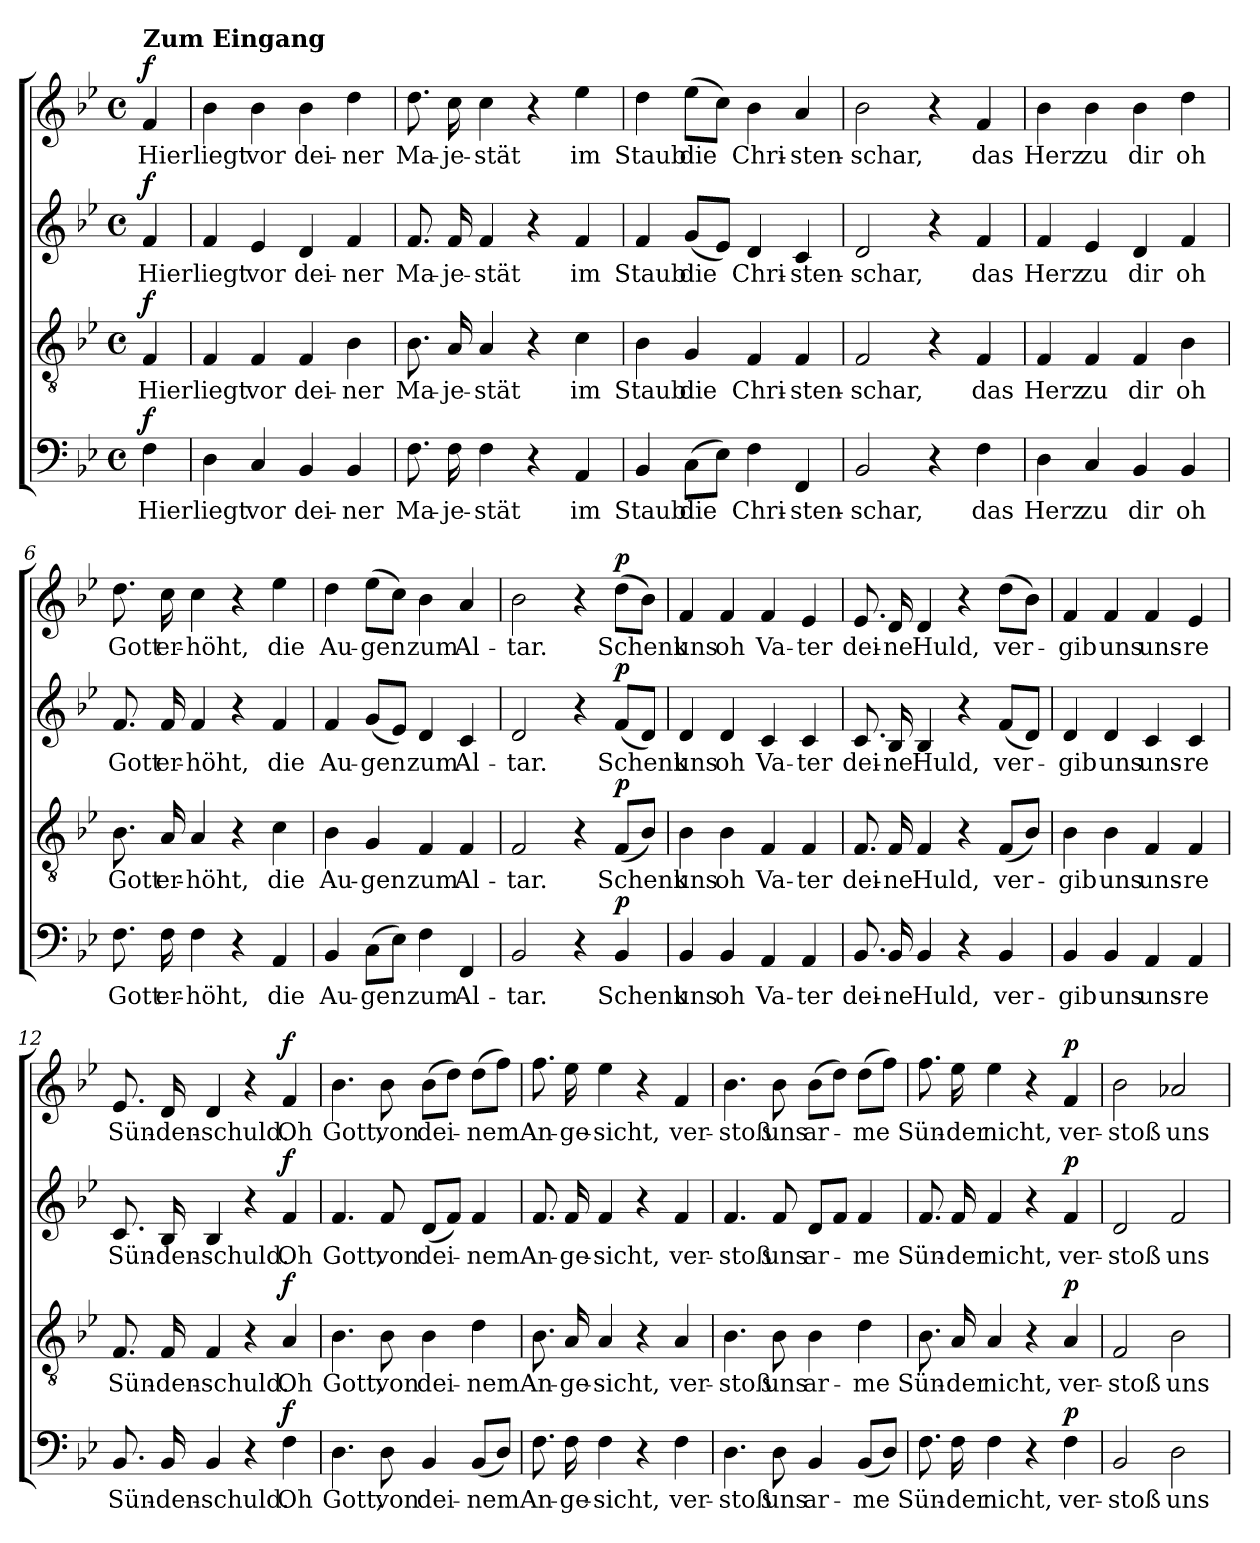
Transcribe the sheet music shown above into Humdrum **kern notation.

**kern	**text	**dynam	**kern	**text	**dynam	**kern	**text	**dynam	**kern	**text	**dynam
*part4	*part4	*part4	*part3	*part3	*part3	*part2	*part2	*part2	*part1	*part1	*part1
*staff4	*staff4	*staff4	*staff3	*staff3	*staff3	*staff2	*staff2	*staff2	*staff1	*staff1	*staff1
*clefF4	*	*	*clefGv2	*	*	*clefG2	*	*	*clefG2	*	*
*k[b-e-]	*	*	*k[b-e-]	*	*	*k[b-e-]	*	*	*k[b-e-]	*	*
*B-:	*	*	*B-:	*	*	*B-:	*	*	*B-:	*	*
*M4/4	*	*	*M4/4	*	*	*M4/4	*	*	*M4/4	*	*
*met(c)	*	*	*met(c)	*	*	*met(c)	*	*	*met(c)	*	*
=	=	=	=	=	=	=	=	=	=	=	=
!	!	!	!	!	!	!	!	!	!LO:TX:a:B:t=Zum Eingang	!	!
!	!LO:LY:b	!LO:DY:a	!	!LO:LY:b	!LO:DY:a	!	!LO:LY:b	!LO:DY:a	!	!LO:LY:b	!LO:DY:a
4F\	Hier	f	4F/	Hier	f	4f/	Hier	f	4f/	Hier	f
=1	=1	=1	=1	=1	=1	=1	=1	=1	=1	=1	=1
!	!LO:LY:b	!	!	!LO:LY:b	!	!	!LO:LY:b	!	!	!LO:LY:b	!
4D\	liegt	.	4F/	liegt	.	4f/	liegt	.	4b-\	liegt	.
!	!LO:LY:b	!	!	!LO:LY:b	!	!	!LO:LY:b	!	!	!LO:LY:b	!
4C/	vor	.	4F/	vor	.	4e-/	vor	.	4b-\	vor	.
!	!LO:LY:b	!	!	!LO:LY:b	!	!	!LO:LY:b	!	!	!LO:LY:b	!
4BB-/	dei-	.	4F/	dei-	.	4d/	dei-	.	4b-\	dei-	.
!	!LO:LY:b	!	!	!LO:LY:b	!	!	!LO:LY:b	!	!	!LO:LY:b	!
4BB-/	-ner	.	4B-\	-ner	.	4f/	-ner	.	4dd\	-ner	.
=2	=2	=2	=2	=2	=2	=2	=2	=2	=2	=2	=2
!	!LO:LY:b	!	!	!LO:LY:b	!	!	!LO:LY:b	!	!	!LO:LY:b	!
8.F\	Ma-	.	8.B-\	Ma-	.	8.f/	Ma-	.	8.dd\	Ma-	.
!	!LO:LY:b	!	!	!LO:LY:b	!	!	!LO:LY:b	!	!	!LO:LY:b	!
16F\	-je-	.	16A/	-je-	.	16f/	-je-	.	16cc\	-je-	.
!	!LO:LY:b	!	!	!LO:LY:b	!	!	!LO:LY:b	!	!	!LO:LY:b	!
4F\	-stät	.	4A/	-stät	.	4f/	-stät	.	4cc\	-stät	.
4r	.	.	4r	.	.	4r	.	.	4r	.	.
!	!LO:LY:b	!	!	!LO:LY:b	!	!	!LO:LY:b	!	!	!LO:LY:b	!
4AA/	im	.	4c\	im	.	4f/	im	.	4ee-\	im	.
=3	=3	=3	=3	=3	=3	=3	=3	=3	=3	=3	=3
!	!LO:LY:b	!	!	!LO:LY:b	!	!	!LO:LY:b	!	!	!LO:LY:b	!
4BB-/	Staub	.	4B-\	Staub	.	4f/	Staub	.	4dd\	Staub	.
!	!LO:LY:b	!	!	!LO:LY:b	!	!	!LO:LY:b	!	!	!LO:LY:b	!
(>8C\L	die	.	4G/	die	.	(<8g/L	die	.	(>8ee-\L	die	.
8E-\J)	.	.	.	.	.	8e-/J)	.	.	8cc\J)	.	.
!	!LO:LY:b	!	!	!LO:LY:b	!	!	!LO:LY:b	!	!	!LO:LY:b	!
4F\	Chri-	.	4F/	Chri-	.	4d/	Chri-	.	4b-\	Chri-	.
!	!LO:LY:b	!	!	!LO:LY:b	!	!	!LO:LY:b	!	!	!LO:LY:b	!
4FF/	-sten-	.	4F/	-sten-	.	4c/	-sten-	.	4a/	-sten-	.
=4	=4	=4	=4	=4	=4	=4	=4	=4	=4	=4	=4
!	!LO:LY:b	!	!	!LO:LY:b	!	!	!LO:LY:b	!	!	!LO:LY:b	!
2BB-/	-schar,	.	2F/	-schar,	.	2d/	-schar,	.	2b-\	-schar,	.
4r	.	.	4r	.	.	4r	.	.	4r	.	.
!	!LO:LY:b	!	!	!LO:LY:b	!	!	!LO:LY:b	!	!	!LO:LY:b	!
4F\	das	.	4F/	das	.	4f/	das	.	4f/	das	.
!!LO:LB:g=z
=5	=5	=5	=5	=5	=5	=5	=5	=5	=5	=5	=5
!	!LO:LY:b	!	!	!LO:LY:b	!	!	!LO:LY:b	!	!	!LO:LY:b	!
4D\	Herz	.	4F/	Herz	.	4f/	Herz	.	4b-\	Herz	.
!	!LO:LY:b	!	!	!LO:LY:b	!	!	!LO:LY:b	!	!	!LO:LY:b	!
4C/	zu	.	4F/	zu	.	4e-/	zu	.	4b-\	zu	.
!	!LO:LY:b	!	!	!LO:LY:b	!	!	!LO:LY:b	!	!	!LO:LY:b	!
4BB-/	dir	.	4F/	dir	.	4d/	dir	.	4b-\	dir	.
!	!LO:LY:b	!	!	!LO:LY:b	!	!	!LO:LY:b	!	!	!LO:LY:b	!
4BB-/	oh	.	4B-\	oh	.	4f/	oh	.	4dd\	oh	.
=6	=6	=6	=6	=6	=6	=6	=6	=6	=6	=6	=6
!	!LO:LY:b	!	!	!LO:LY:b	!	!	!LO:LY:b	!	!	!LO:LY:b	!
8.F\	Gott	.	8.B-\	Gott	.	8.f/	Gott	.	8.dd\	Gott	.
!	!LO:LY:b	!	!	!LO:LY:b	!	!	!LO:LY:b	!	!	!LO:LY:b	!
16F\	er-	.	16A/	er-	.	16f/	er-	.	16cc\	er-	.
!	!LO:LY:b	!	!	!LO:LY:b	!	!	!LO:LY:b	!	!	!LO:LY:b	!
4F\	-höht,	.	4A/	-höht,	.	4f/	-höht,	.	4cc\	-höht,	.
4r	.	.	4r	.	.	4r	.	.	4r	.	.
!	!LO:LY:b	!	!	!LO:LY:b	!	!	!LO:LY:b	!	!	!LO:LY:b	!
4AA/	die	.	4c\	die	.	4f/	die	.	4ee-\	die	.
=7	=7	=7	=7	=7	=7	=7	=7	=7	=7	=7	=7
!	!LO:LY:b	!	!	!LO:LY:b	!	!	!LO:LY:b	!	!	!LO:LY:b	!
4BB-/	Au-	.	4B-\	Au-	.	4f/	Au-	.	4dd\	Au-	.
!	!LO:LY:b	!	!	!LO:LY:b	!	!	!LO:LY:b	!	!	!LO:LY:b	!
(>8C\L	-gen	.	4G/	-gen	.	(<8g/L	-gen	.	(>8ee-\L	-gen	.
8E-\J)	.	.	.	.	.	8e-/J)	.	.	8cc\J)	.	.
!	!LO:LY:b	!	!	!LO:LY:b	!	!	!LO:LY:b	!	!	!LO:LY:b	!
4F\	zum	.	4F/	zum	.	4d/	zum	.	4b-\	zum	.
!	!LO:LY:b	!	!	!LO:LY:b	!	!	!LO:LY:b	!	!	!LO:LY:b	!
4FF/	Al-	.	4F/	Al-	.	4c/	Al-	.	4a/	Al-	.
=8	=8	=8	=8	=8	=8	=8	=8	=8	=8	=8	=8
!	!LO:LY:b	!	!	!LO:LY:b	!	!	!LO:LY:b	!	!	!LO:LY:b	!
2BB-/	-tar.	.	2F/	-tar.	.	2d/	-tar.	.	2b-\	-tar.	.
4r	.	.	4r	.	.	4r	.	.	4r	.	.
!	!LO:LY:b	!LO:DY:a	!	!LO:LY:b	!LO:DY:a	!	!LO:LY:b	!LO:DY:a	!	!LO:LY:b	!LO:DY:a
4BB-/	Schenk	p	(<8F/L	Schenk	p	(<8f/L	Schenk	p	(>8dd\L	Schenk	p
.	.	.	8B-/J)	.	.	8d/J)	.	.	8b-\J)	.	.
!!LO:PB:g=z
=9	=9	=9	=9	=9	=9	=9	=9	=9	=9	=9	=9
!	!LO:LY:b	!	!	!LO:LY:b	!	!	!LO:LY:b	!	!	!LO:LY:b	!
4BB-/	uns	.	4B-\	uns	.	4d/	uns	.	4f/	uns	.
!	!LO:LY:b	!	!	!LO:LY:b	!	!	!LO:LY:b	!	!	!LO:LY:b	!
4BB-/	oh	.	4B-\	oh	.	4d/	oh	.	4f/	oh	.
!	!LO:LY:b	!	!	!LO:LY:b	!	!	!LO:LY:b	!	!	!LO:LY:b	!
4AA/	Va-	.	4F/	Va-	.	4c/	Va-	.	4f/	Va-	.
!	!LO:LY:b	!	!	!LO:LY:b	!	!	!LO:LY:b	!	!	!LO:LY:b	!
4AA/	-ter	.	4F/	-ter	.	4c/	-ter	.	4e-/	-ter	.
=10	=10	=10	=10	=10	=10	=10	=10	=10	=10	=10	=10
!	!LO:LY:b	!	!	!LO:LY:b	!	!	!LO:LY:b	!	!	!LO:LY:b	!
8.BB-/	dei-	.	8.F/	dei-	.	8.c/	dei-	.	8.e-/	dei-	.
!	!LO:LY:b	!	!	!LO:LY:b	!	!	!LO:LY:b	!	!	!LO:LY:b	!
16BB-/	-ne	.	16F/	-ne	.	16B-/	-ne	.	16d/	-ne	.
!	!LO:LY:b	!	!	!LO:LY:b	!	!	!LO:LY:b	!	!	!LO:LY:b	!
4BB-/	Huld,	.	4F/	Huld,	.	4B-/	Huld,	.	4d/	Huld,	.
4r	.	.	4r	.	.	4r	.	.	4r	.	.
!	!LO:LY:b	!	!	!LO:LY:b	!	!	!LO:LY:b	!	!	!LO:LY:b	!
4BB-/	ver-	.	(<8F/L	ver-	.	(<8f/L	ver-	.	(>8dd\L	ver-	.
.	.	.	8B-/J)	.	.	8d/J)	.	.	8b-\J)	.	.
=11	=11	=11	=11	=11	=11	=11	=11	=11	=11	=11	=11
!	!LO:LY:b	!	!	!LO:LY:b	!	!	!LO:LY:b	!	!	!LO:LY:b	!
4BB-/	-gib	.	4B-\	-gib	.	4d/	-gib	.	4f/	-gib	.
!	!LO:LY:b	!	!	!LO:LY:b	!	!	!LO:LY:b	!	!	!LO:LY:b	!
4BB-/	uns	.	4B-\	uns	.	4d/	uns	.	4f/	uns	.
!	!LO:LY:b	!	!	!LO:LY:b	!	!	!LO:LY:b	!	!	!LO:LY:b	!
4AA/	uns-	.	4F/	uns-	.	4c/	uns-	.	4f/	uns-	.
!	!LO:LY:b	!	!	!LO:LY:b	!	!	!LO:LY:b	!	!	!LO:LY:b	!
4AA/	-re	.	4F/	-re	.	4c/	-re	.	4e-/	-re	.
=12	=12	=12	=12	=12	=12	=12	=12	=12	=12	=12	=12
!	!LO:LY:b	!	!	!LO:LY:b	!	!	!LO:LY:b	!	!	!LO:LY:b	!
8.BB-/	Sün-	.	8.F/	Sün-	.	8.c/	Sün-	.	8.e-/	Sün-	.
!	!LO:LY:b	!	!	!LO:LY:b	!	!	!LO:LY:b	!	!	!LO:LY:b	!
16BB-/	-den-	.	16F/	-den-	.	16B-/	-den-	.	16d/	-den-	.
!	!LO:LY:b	!	!	!LO:LY:b	!	!	!LO:LY:b	!	!	!LO:LY:b	!
4BB-/	-schuld.	.	4F/	-schuld.	.	4B-/	-schuld.	.	4d/	-schuld.	.
4r	.	.	4r	.	.	4r	.	.	4r	.	.
!	!LO:LY:b	!LO:DY:a	!	!LO:LY:b	!LO:DY:a	!	!LO:LY:b	!LO:DY:a	!	!LO:LY:b	!LO:DY:a
4F\	Oh	f	4A/	Oh	f	4f/	Oh	f	4f/	Oh	f
!!LO:LB:g=z
=13	=13	=13	=13	=13	=13	=13	=13	=13	=13	=13	=13
!	!LO:LY:b	!	!	!LO:LY:b	!	!	!LO:LY:b	!	!	!LO:LY:b	!
4.D\	Gott,	.	4.B-\	Gott,	.	4.f/	Gott,	.	4.b-\	Gott,	.
!	!LO:LY:b	!	!	!LO:LY:b	!	!	!LO:LY:b	!	!	!LO:LY:b	!
8D\	von	.	8B-\	von	.	8f/	von	.	8b-\	von	.
!	!LO:LY:b	!	!	!LO:LY:b	!	!	!LO:LY:b	!	!	!LO:LY:b	!
4BB-/	dei-	.	4B-\	dei-	.	(<8d/L	dei-	.	(>8b-\L	dei-	.
.	.	.	.	.	.	8f/J)	.	.	8dd\J)	.	.
!	!LO:LY:b	!	!	!LO:LY:b	!	!	!LO:LY:b	!	!	!LO:LY:b	!
(<8BB-/L	-nem	.	4d\	-nem	.	4f/	-nem	.	(>8dd\L	-nem	.
8D/J)	.	.	.	.	.	.	.	.	8ff\J)	.	.
=14	=14	=14	=14	=14	=14	=14	=14	=14	=14	=14	=14
!	!LO:LY:b	!	!	!LO:LY:b	!	!	!LO:LY:b	!	!	!LO:LY:b	!
8.F\	An-	.	8.B-\	An-	.	8.f/	An-	.	8.ff\	An-	.
!	!LO:LY:b	!	!	!LO:LY:b	!	!	!LO:LY:b	!	!	!LO:LY:b	!
16F\	-ge-	.	16A/	-ge-	.	16f/	-ge-	.	16ee-\	-ge-	.
!	!LO:LY:b	!	!	!LO:LY:b	!	!	!LO:LY:b	!	!	!LO:LY:b	!
4F\	-sicht,	.	4A/	-sicht,	.	4f/	-sicht,	.	4ee-\	-sicht,	.
4r	.	.	4r	.	.	4r	.	.	4r	.	.
!	!LO:LY:b	!	!	!LO:LY:b	!	!	!LO:LY:b	!	!	!LO:LY:b	!
4F\	ver-	.	4A/	ver-	.	4f/	ver-	.	4f/	ver-	.
=15	=15	=15	=15	=15	=15	=15	=15	=15	=15	=15	=15
!	!LO:LY:b	!	!	!LO:LY:b	!	!	!LO:LY:b	!	!	!LO:LY:b	!
4.D\	-stoß	.	4.B-\	-stoß	.	4.f/	-stoß	.	4.b-\	-stoß	.
!	!LO:LY:b	!	!	!LO:LY:b	!	!	!LO:LY:b	!	!	!LO:LY:b	!
8D\	uns	.	8B-\	uns	.	8f/	uns	.	8b-\	uns	.
!	!LO:LY:b	!	!	!LO:LY:b	!	!	!LO:LY:b	!	!	!LO:LY:b	!
4BB-/	ar-	.	4B-\	ar-	.	8d/L	ar-	.	(>8b-\L	ar-	.
.	.	.	.	.	.	8f/J	.	.	8dd\J)	.	.
!	!LO:LY:b	!	!	!LO:LY:b	!	!	!LO:LY:b	!	!	!LO:LY:b	!
(<8BB-/L	-me	.	4d\	-me	.	4f/	-me	.	(>8dd\L	-me	.
8D/J)	.	.	.	.	.	.	.	.	8ff\J)	.	.
!!LO:PB:g=z
=16	=16	=16	=16	=16	=16	=16	=16	=16	=16	=16	=16
!	!LO:LY:b	!	!	!LO:LY:b	!	!	!LO:LY:b	!	!	!LO:LY:b	!
8.F\	Sün-	.	8.B-\	Sün-	.	8.f/	Sün-	.	8.ff\	Sün-	.
!	!LO:LY:b	!	!	!LO:LY:b	!	!	!LO:LY:b	!	!	!LO:LY:b	!
16F\	-der	.	16A/	-der	.	16f/	-der	.	16ee-\	-der	.
!	!LO:LY:b	!	!	!LO:LY:b	!	!	!LO:LY:b	!	!	!LO:LY:b	!
4F\	nicht,	.	4A/	nicht,	.	4f/	nicht,	.	4ee-\	nicht,	.
4r	.	.	4r	.	.	4r	.	.	4r	.	.
!	!LO:LY:b	!LO:DY:a	!	!LO:LY:b	!LO:DY:a	!	!LO:LY:b	!LO:DY:a	!	!LO:LY:b	!LO:DY:a
4F\	ver-	p	4A/	ver-	p	4f/	ver-	p	4f/	ver-	p
=17	=17	=17	=17	=17	=17	=17	=17	=17	=17	=17	=17
!	!LO:LY:b	!	!	!LO:LY:b	!	!	!LO:LY:b	!	!	!LO:LY:b	!
2BB-/	-stoß	.	2F/	-stoß	.	2d/	-stoß	.	2b-\	-stoß	.
!	!LO:LY:b	!	!	!LO:LY:b	!	!	!LO:LY:b	!	!	!LO:LY:b	!
2D\	uns	.	2B-\	uns	.	2f/	uns	.	2a-X/	uns	.
=	=	=	=	=	=	=	=	=	=	=	=
*-	*-	*-	*-	*-	*-	*-	*-	*-	*-	*-	*-
